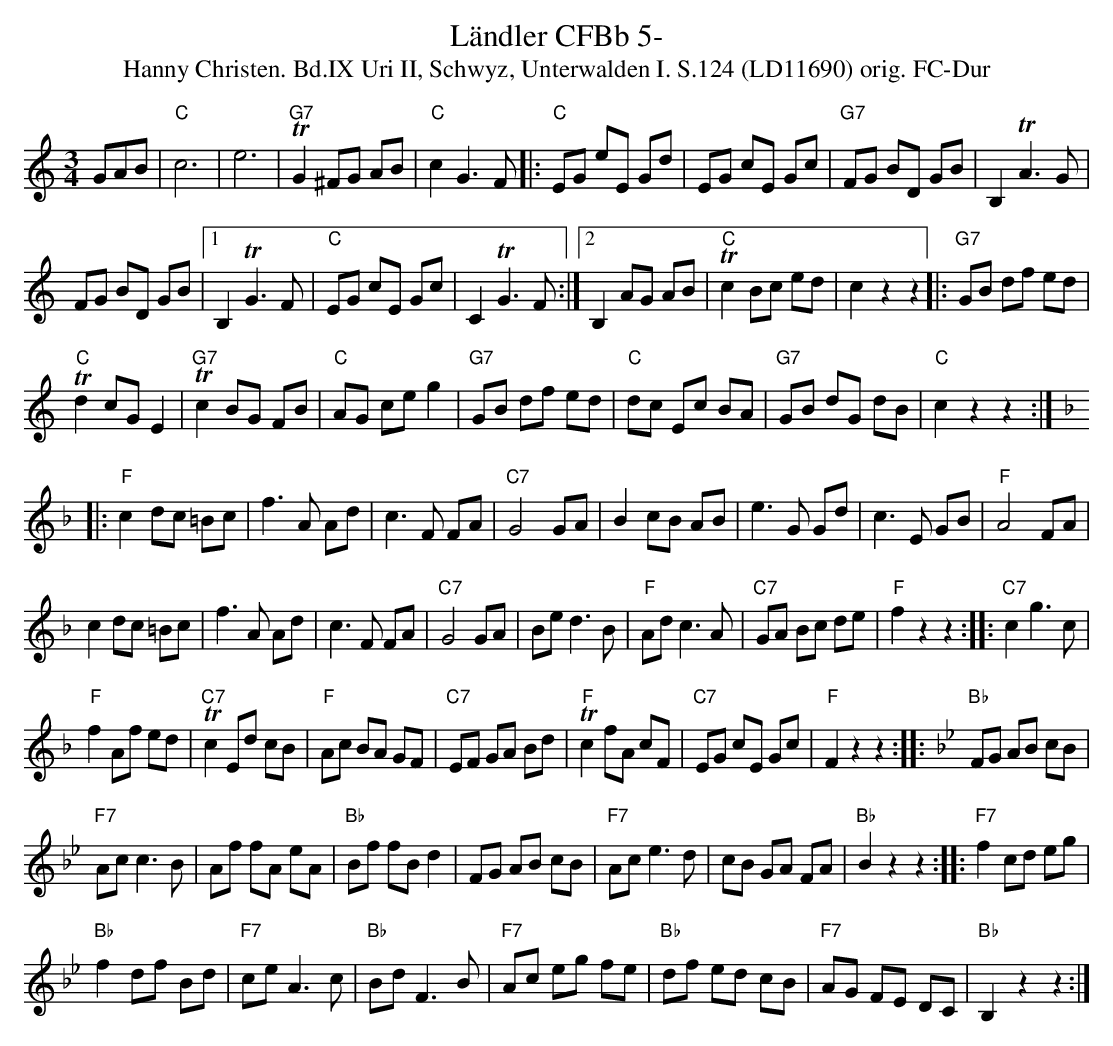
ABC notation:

X:1
T:Ländler CFBb 5-
T:Hanny Christen. Bd.IX Uri II, Schwyz, Unterwalden I. S.124 (LD11690) orig. FC-Dur
M:3/4
L:1/8
K:Cmaj
GAB | "C"c6 | e6 | "G7"TG2 ^FG AB | "C"c2 G3F |: "C"EG eE Gd | EG cE Gc | "G7"FG BD GB |B,2 TA3G |
FG BD GB |1 B,2 TG3F | "C"EG cE Gc | C2 TG3F :|2 B,2 AG AB | "C"Tc2 Bc ed | c2 z2z2 |: "G7"GB df ed |
"C"Td2 cG E2 | "G7"Tc2 BG FB | "C"AG ce g2 | "G7"GB df ed | "C"dc Ec BA | "G7"GB dG dB | "C"c2z2z2 :: [K:Fmaj]
"F"c2 dc =Bc | f3A Ad | c3 F FA | "C7"G4 GA | B2 cB AB | e3G Gd | c3E GB | "F"A4 FA |
c2 dc =Bc | f3A Ad | c3F FA | "C7"G4 GA | Be d3B | "F"Ad c3A | "C7"GA Bc de | "F"f2 z2z2 :: "C7"c2 g3c |
"F"f2 Af ed | "C7"Tc2 Ed cB | "F"Ac BA GF | "C7"EF GA Bd | "F"Tc2 fA cF | "C7"EG cE Gc | "F"F2 z2z2 :: [K:Bbmaj] "Bb"FG AB cB |
"F7"Ac c3B | Af fA eA | "Bb"Bf fB d2 | FG AB cB | "F7"Ac e3d | cB GA FA | "Bb"B2z2z2 :: "F7"f2cd eg |
"Bb"f2 df Bd | "F7"ce A3c | "Bb"Bd F3B | "F7"Ac eg fe | "Bb"df ed cB | "F7"AG FE DC | "Bb"B,2 z2z2 :|
